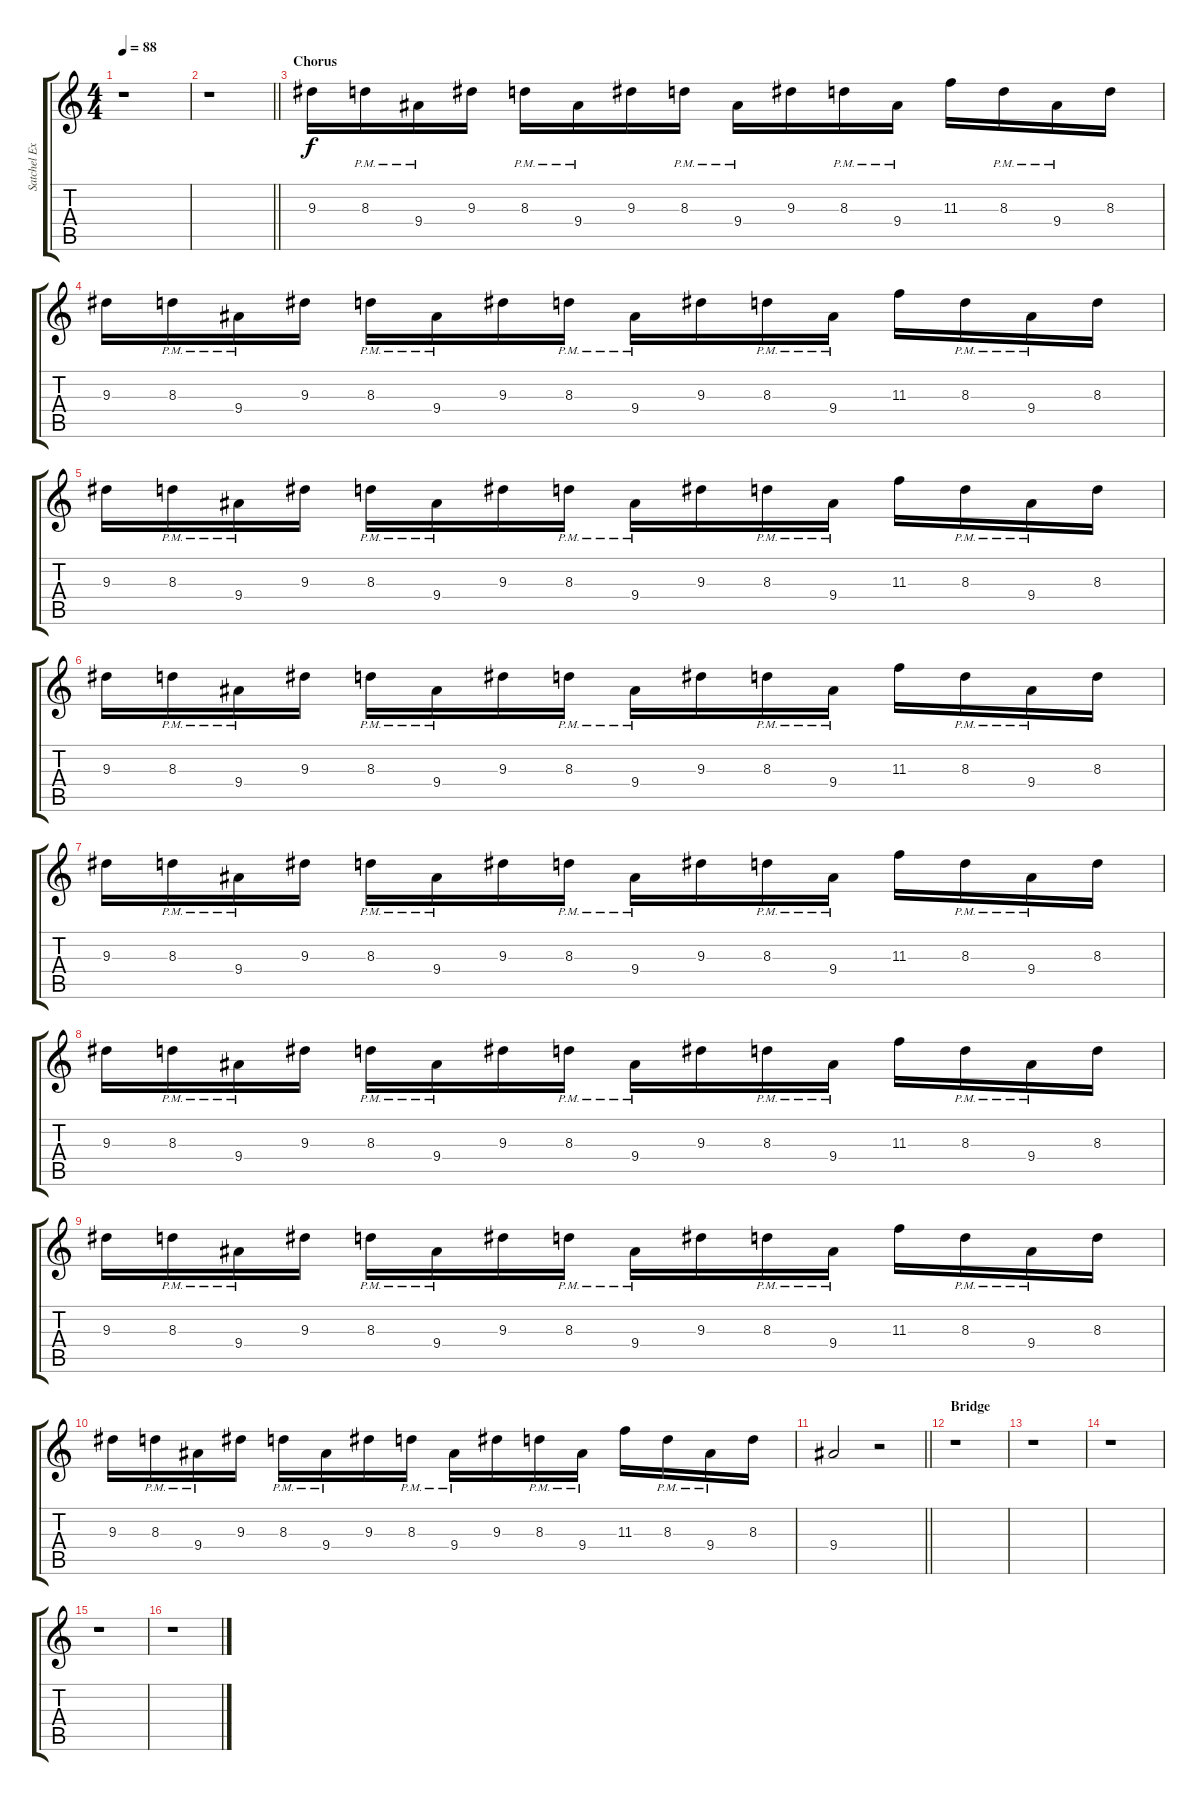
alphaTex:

\track ("Satchel Extra" "Satchel Ex") {instrument distortionguitar}
\staff {score tabs}
\tuning (Eb4 Bb3 Gb3 Db3 Ab2 Eb2) {hide}
\ts (4 4)
\tempo 88
\clef g2
\ks c
r.1{dy f} |
\barLineRight lightlight
r.1 |
\section ("" "Chorus")
9.3.16 8.3{pm}.16 9.4{pm}.16 9.3.16 8.3{pm}.16 9.4{pm}.16 9.3.16 8.3{pm}.16 9.4{pm}.16 9.3.16 8.3{pm}.16 9.4{pm}.16 11.3.16 8.3{pm}.16 9.4{pm}.16 8.3.16 |
9.3.16 8.3{pm}.16 9.4{pm}.16 9.3.16 8.3{pm}.16 9.4{pm}.16 9.3.16 8.3{pm}.16 9.4{pm}.16 9.3.16 8.3{pm}.16 9.4{pm}.16 11.3.16 8.3{pm}.16 9.4{pm}.16 8.3.16 |
9.3.16 8.3{pm}.16 9.4{pm}.16 9.3.16 8.3{pm}.16 9.4{pm}.16 9.3.16 8.3{pm}.16 9.4{pm}.16 9.3.16 8.3{pm}.16 9.4{pm}.16 11.3.16 8.3{pm}.16 9.4{pm}.16 8.3.16 |
9.3.16 8.3{pm}.16 9.4{pm}.16 9.3.16 8.3{pm}.16 9.4{pm}.16 9.3.16 8.3{pm}.16 9.4{pm}.16 9.3.16 8.3{pm}.16 9.4{pm}.16 11.3.16 8.3{pm}.16 9.4{pm}.16 8.3.16 |
9.3.16 8.3{pm}.16 9.4{pm}.16 9.3.16 8.3{pm}.16 9.4{pm}.16 9.3.16 8.3{pm}.16 9.4{pm}.16 9.3.16 8.3{pm}.16 9.4{pm}.16 11.3.16 8.3{pm}.16 9.4{pm}.16 8.3.16 |
9.3.16 8.3{pm}.16 9.4{pm}.16 9.3.16 8.3{pm}.16 9.4{pm}.16 9.3.16 8.3{pm}.16 9.4{pm}.16 9.3.16 8.3{pm}.16 9.4{pm}.16 11.3.16 8.3{pm}.16 9.4{pm}.16 8.3.16 |
9.3.16 8.3{pm}.16 9.4{pm}.16 9.3.16 8.3{pm}.16 9.4{pm}.16 9.3.16 8.3{pm}.16 9.4{pm}.16 9.3.16 8.3{pm}.16 9.4{pm}.16 11.3.16 8.3{pm}.16 9.4{pm}.16 8.3.16 |
9.3.16 8.3{pm}.16 9.4{pm}.16 9.3.16 8.3{pm}.16 9.4{pm}.16 9.3.16 8.3{pm}.16 9.4{pm}.16 9.3.16 8.3{pm}.16 9.4{pm}.16 11.3.16 8.3{pm}.16 9.4{pm}.16 8.3.16 |
\barLineRight lightlight
9.4.2 r.2 |
\section ("" "Bridge")
r.1 |
r.1 |
r.1 |
r.1 |
r.1
